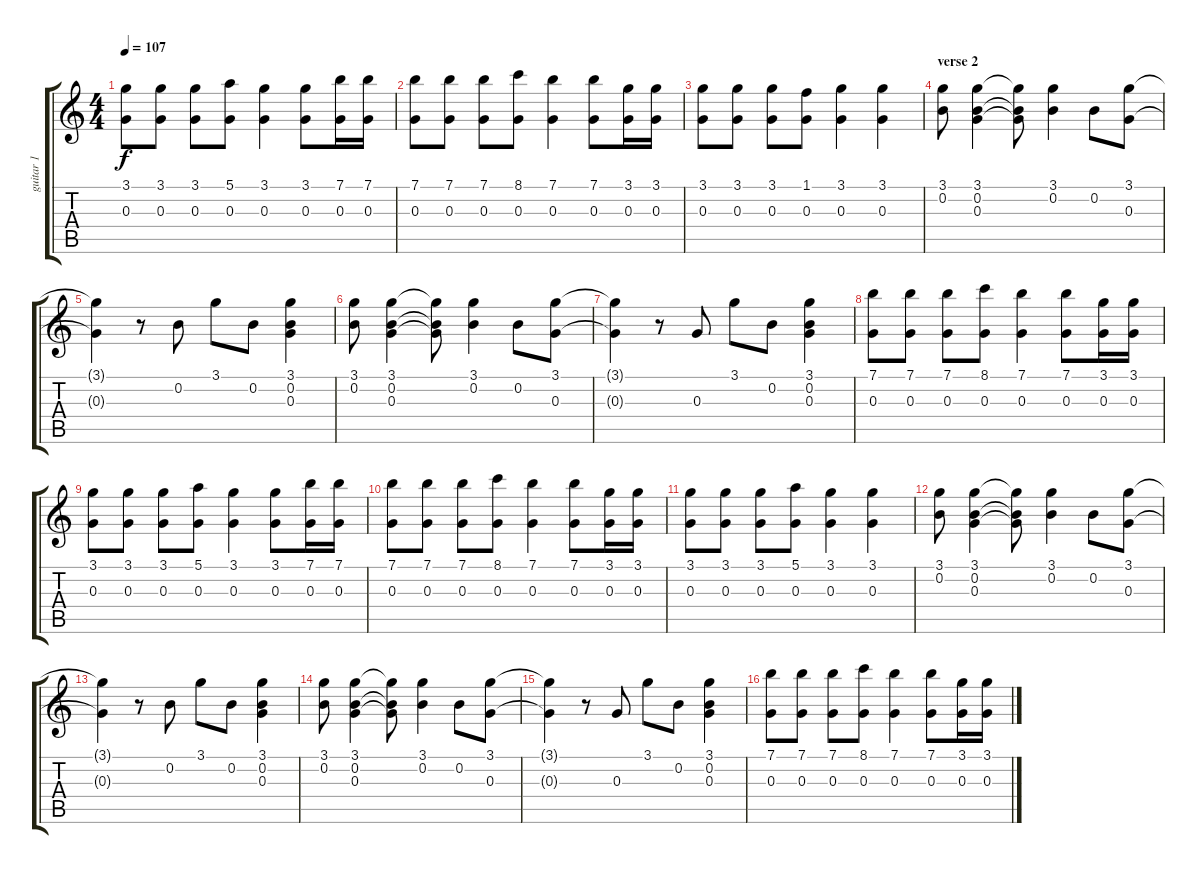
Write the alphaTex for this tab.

\track ("guitar 1" "guitar 1") {instrument acousticguitarnylon}
\staff {score tabs}
\tuning (E4 B3 G3 D3 A2 E2) {hide}
\ts (4 4)
\tempo 107
\clef g2
\ks c
(3.1 0.3).8{dy f} (3.1 0.3).8 (3.1 0.3).8 (5.1 0.3).8 (3.1 0.3).4 (3.1 0.3).8 (7.1 0.3).16 (7.1 0.3).16 |
(7.1 0.3).8 (7.1 0.3).8 (7.1 0.3).8 (8.1 0.3).8 (7.1 0.3).4 (7.1 0.3).8 (3.1 0.3).16 (3.1 0.3).16 |
(3.1 0.3).8 (3.1 0.3).8 (3.1 0.3).8 (1.1 0.3).8 (3.1 0.3).4 (3.1 0.3).4 |
\section ("" "verse 2")
(3.1 0.2).8 (3.1 0.2 0.3).4 (3.1{t} 0.2{t} 0.3{t}).8 (3.1 0.2).4 0.2.8 (3.1 0.3).8 |
(3.1{t} 0.3{t}).4 r.8 0.2.8 3.1.8 0.2.8 (3.1 0.2 0.3).4 |
(3.1 0.2).8 (3.1 0.2 0.3).4 (3.1{t} 0.2{t} 0.3{t}).8 (3.1 0.2).4 0.2.8 (3.1 0.3).8 |
(3.1{t} 0.3{t}).4 r.8 0.3.8 3.1.8 0.2.8 (3.1 0.2 0.3).4 |
(7.1 0.3).8 (7.1 0.3).8 (7.1 0.3).8 (8.1 0.3).8 (7.1 0.3).4 (7.1 0.3).8 (3.1 0.3).16 (3.1 0.3).16 |
(3.1 0.3).8 (3.1 0.3).8 (3.1 0.3).8 (5.1 0.3).8 (3.1 0.3).4 (3.1 0.3).8 (7.1 0.3).16 (7.1 0.3).16 |
(7.1 0.3).8 (7.1 0.3).8 (7.1 0.3).8 (8.1 0.3).8 (7.1 0.3).4 (7.1 0.3).8 (3.1 0.3).16 (3.1 0.3).16 |
(3.1 0.3).8 (3.1 0.3).8 (3.1 0.3).8 (5.1 0.3).8 (3.1 0.3).4 (3.1 0.3).4 |
(3.1 0.2).8 (3.1 0.2 0.3).4 (3.1{t} 0.2{t} 0.3{t}).8 (3.1 0.2).4 0.2.8 (3.1 0.3).8 |
(3.1{t} 0.3{t}).4 r.8 0.2.8 3.1.8 0.2.8 (3.1 0.2 0.3).4 |
(3.1 0.2).8 (3.1 0.2 0.3).4 (3.1{t} 0.2{t} 0.3{t}).8 (3.1 0.2).4 0.2.8 (3.1 0.3).8 |
(3.1{t} 0.3{t}).4 r.8 0.3.8 3.1.8 0.2.8 (3.1 0.2 0.3).4 |
(7.1 0.3).8 (7.1 0.3).8 (7.1 0.3).8 (8.1 0.3).8 (7.1 0.3).4 (7.1 0.3).8 (3.1 0.3).16 (3.1 0.3).16
